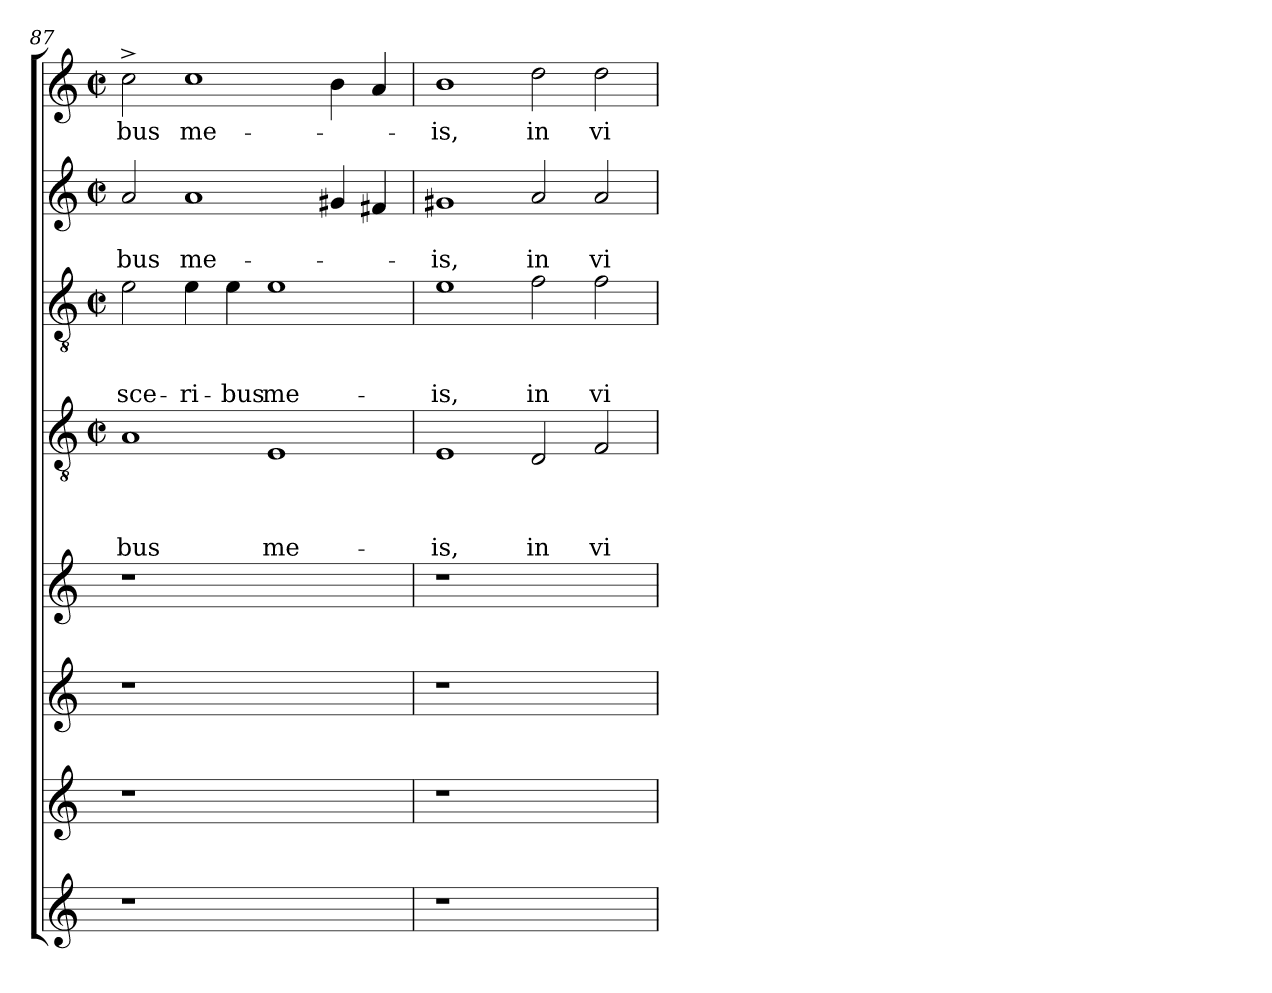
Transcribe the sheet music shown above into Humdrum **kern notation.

**kern	**kern	**kern	**kern	**kern	**text	**text	**text	**text	**kern	**text	**text	**text	**kern	**text	**text	**kern	**text
*part8	*part7	*part6	*part5	*part4	*part4	*part4	*part4	*part4	*part3	*part3	*part3	*part3	*part2	*part2	*part2	*part1	*part1
*staff8	*staff7	*staff6	*staff5	*staff4	*staff4	*staff4	*staff4	*staff4	*staff3	*staff3	*staff3	*staff3	*staff2	*staff2	*staff2	*staff1	*staff1
!!LO:LB:g=z
*clefG2	*clefG2	*clefG2	*clefG2	*clefGv2	*	*	*	*	*clefGv2	*	*	*	*clefG2	*	*	*clefG2	*
*k[]	*k[]	*k[]	*k[]	*k[]	*	*	*	*	*k[]	*	*	*	*k[]	*	*	*k[]	*
*C:	*C:	*C:	*C:	*C:	*	*	*	*	*C:	*	*	*	*C:	*	*	*C:	*
*	*	*	*	*M2/2	*	*	*	*	*M2/2	*	*	*	*M2/2	*	*	*M2/2	*
*	*	*	*	*met(c|)	*	*	*	*	*met(c|)	*	*	*	*met(c|)	*	*	*met(c|)	*
=87	=87	=87	=87	=87	=87	=87	=87	=87	=87	=87	=87	=87	=87	=87	=87	=87	=87
!	!	!	!	!	!	!	!	!LO:LY:b	!	!	!	!LO:LY:b	!	!	!LO:LY:b	!	!LO:LY:b
1r	1r	1r	1r	1A	.	.	.	-bus	2e\	.	.	-sce-	2a/	.	-bus	2cc^>\	-bus
!	!	!	!	!	!	!	!	!	!	!	!	!LO:LY:b	!	!	!LO:LY:b	!	!LO:LY:b
.	.	.	.	.	.	.	.	.	4e\	.	.	-ri-	1a	.	me-	1cc	me-
!	!	!	!	!	!	!	!	!	!	!	!	!LO:LY:b	!	!	!	!	!
.	.	.	.	.	.	.	.	.	4e\	.	.	-bus	.	.	.	.	.
!	!	!	!	!	!	!	!	!LO:LY:b	!	!	!	!LO:LY:b	!	!	!	!	!
1ryy	1ryy	1ryy	1ryy	1E	.	.	.	me-	1e	.	.	me-	.	.	.	.	.
.	.	.	.	.	.	.	.	.	.	.	.	.	4g#X/	.	.	4b\	.
.	.	.	.	.	.	.	.	.	.	.	.	.	4f#X/	.	.	4a/	.
=88	=88	=88	=88	=88	=88	=88	=88	=88	=88	=88	=88	=88	=88	=88	=88	=88	=88
!	!	!	!	!	!	!	!	!LO:LY:b	!	!	!	!LO:LY:b	!	!	!LO:LY:b	!	!LO:LY:b
1r	1r	1r	1r	1E	.	.	.	-is,	1e	.	.	-is,	1g#X	.	-is,	1b	-is,
!	!	!	!	!	!	!	!	!LO:LY:b	!	!	!	!LO:LY:b	!	!	!LO:LY:b	!	!LO:LY:b
1ryy	1ryy	1ryy	1ryy	2D/	.	.	.	in	2f\	.	.	in	2a/	.	in	2dd\	in
!	!	!	!	!	!	!	!	!LO:LY:b	!	!	!	!LO:LY:b	!	!	!LO:LY:b	!	!LO:LY:b
.	.	.	.	2F/	.	.	.	vi-	2f\	.	.	vi-	2a/	.	vi-	2dd\	vi-
=	=	=	=	=	=	=	=	=	=	=	=	=	=	=	=	=	=
*-	*-	*-	*-	*-	*-	*-	*-	*-	*-	*-	*-	*-	*-	*-	*-	*-	*-
